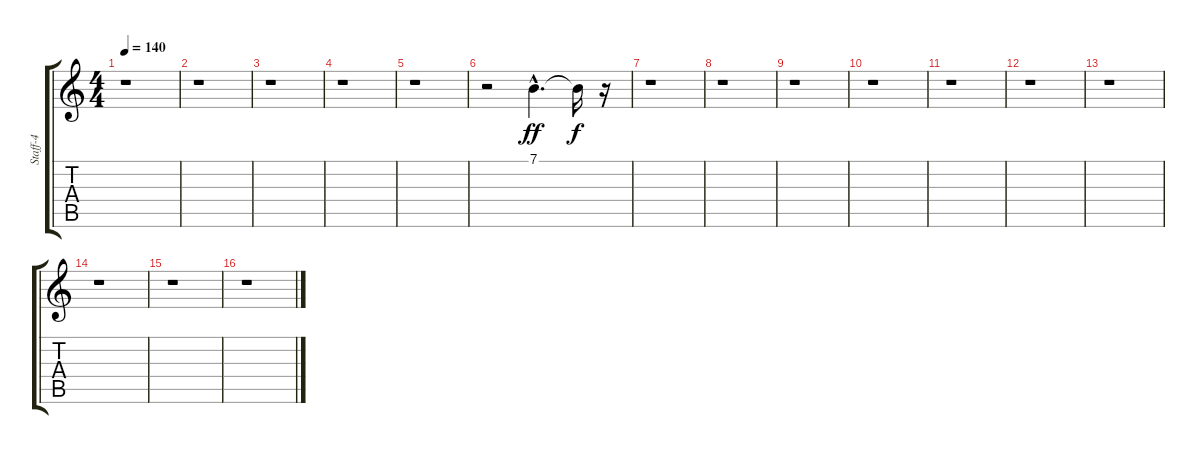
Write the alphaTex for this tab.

\track ("Staff-4" "Staff-4") {instrument guitarfretnoise}
\staff {score tabs}
\tuning (E4 B3 G3 D3 A2 E2) {hide}
\ts (4 4)
\tempo 140
\clef g2
\ks c
r.1{dy f} |
r.1 |
r.1 |
r.1 |
r.1 |
r.2 7.1{hac}.4{d dy ff volume 8} 7.1{t}.16{dy f} r.16 |
r.1 |
r.1 |
r.1 |
r.1 |
r.1 |
r.1 |
r.1 |
r.1 |
r.1 |
r.1
